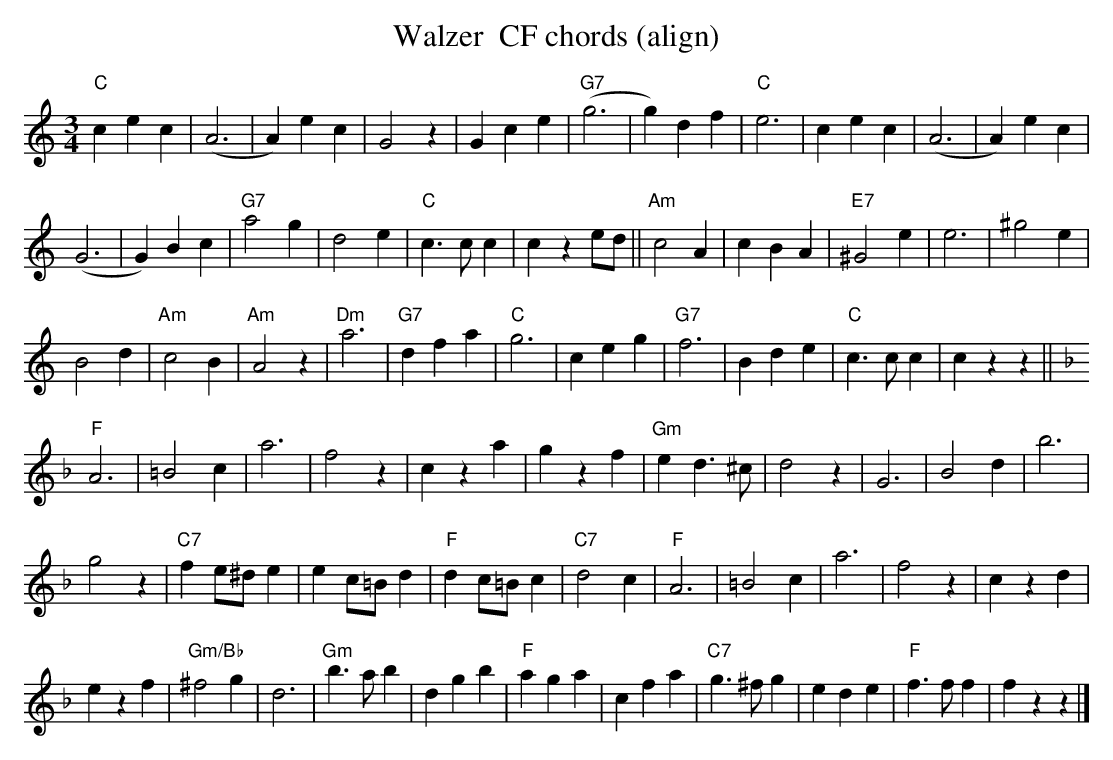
X:1
T:  Walzer  CF chords (align)
M:3/4
L:1/4
K:C %%MIDI gchordon
"C"cec | (A3 | A)ec | G2z | Gce | "G7"(g3 | g)df | "C"e3 | \
cec | (A3 | A)ec |
 (G3 | G)Bc | "G7"a2g | d2e | "C"c>cc | \
cze/d/ || "Am"c2A | cBA | "E7"^G2e | e3 | ^g2e |
 B2d | "Am"c2B | \
"Am"A2z | "Dm"a3 | "G7"dfa | "C"g3 | ceg | "G7"f3 | Bde | "C"c>cc | \
czz ||
 [K:F] "F"A3 | =B2c | a3 | f2z | cza | gzf | "Gm"ed>^c | \
d2z | G3 | B2d | b3 |
 g2z | "C7"fe/^d/e | ec/=B/d | "F"dc/=B/c | "C7"d2c | \
"F"A3 | =B2c |  a3 | f2z | czd |
 ezf | "Gm/Bb"^f2g | d3 | "Gm"b>ab | \
dgb | "F"aga | cfa | "C7"g>^fg | ede | "F"f>ff | fzz |]
